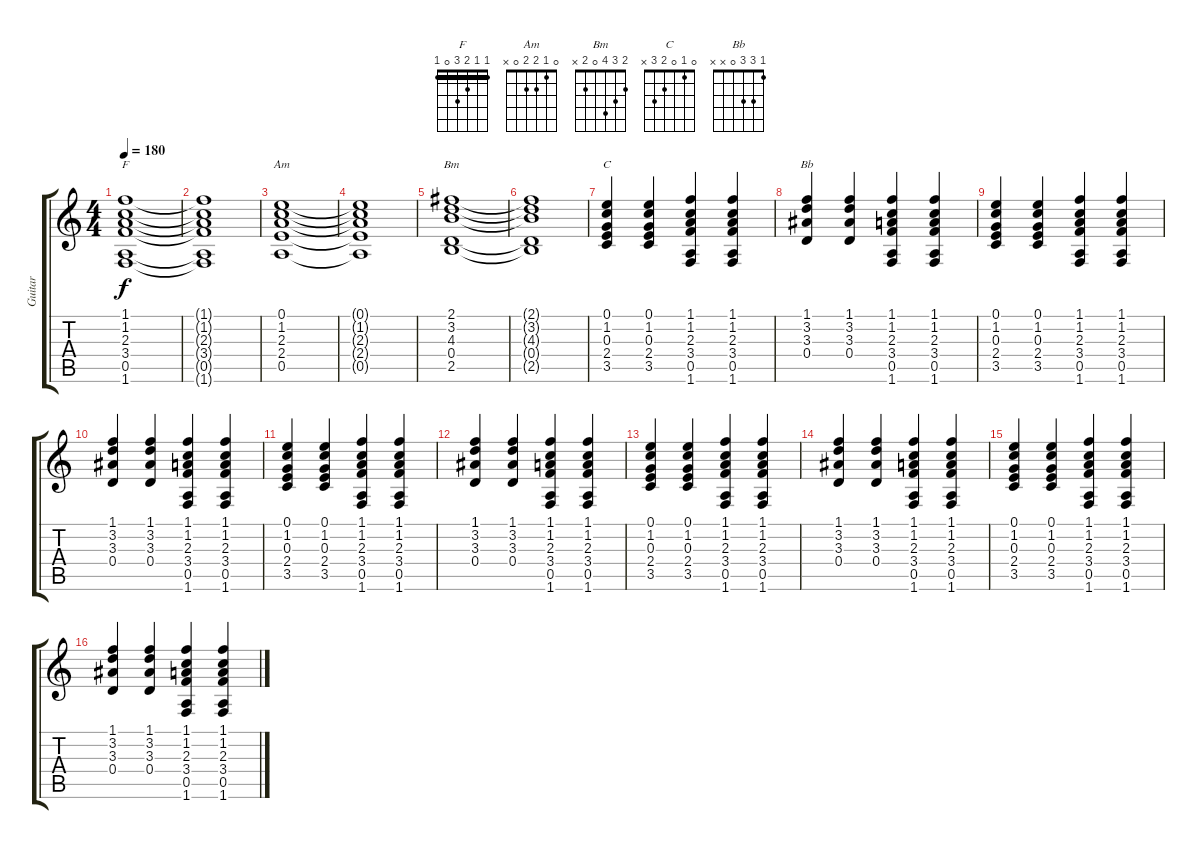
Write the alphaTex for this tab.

\track ("Guitar" "Guitar") {instrument electricguitarjazz}
\staff {score tabs}
\tuning (E4 B3 G3 D3 A2 E2) {hide}
\chord ("F" 1 1 2 3 0 1) {barre 1}
\chord ("Am" 0 1 2 2 0 x)
\chord ("Bm" 2 3 4 0 2 x)
\chord ("C" 0 1 0 2 3 x)
\chord ("Bb" 1 3 3 0 x x)
\ts (4 4)
\tempo 180
\clef g2
\ks c
(1.1 1.2 2.3 3.4 0.5 1.6).1{ch "F" dy f} |
(1.1{t} 1.2{t} 2.3{t} 3.4{t} 0.5{t} 1.6{t}).1 |
(0.1 1.2 2.3 2.4 0.5).1{ch "Am"} |
(0.1{t} 1.2{t} 2.3{t} 2.4{t} 0.5{t}).1 |
(2.1 3.2 4.3 0.4 2.5).1{ch "Bm"} |
(2.1{t} 3.2{t} 4.3{t} 0.4{t} 2.5{t}).1 |
(0.1 1.2 0.3 2.4 3.5).4{ch "C"} (0.1 1.2 0.3 2.4 3.5).4 (1.1 1.2 2.3 3.4 0.5 1.6).4 (1.1 1.2 2.3 3.4 0.5 1.6).4 |
(1.1 3.2 3.3 0.4).4{ch "Bb"} (1.1 3.2 3.3 0.4).4 (1.1 1.2 2.3 3.4 0.5 1.6).4 (1.1 1.2 2.3 3.4 0.5 1.6).4 |
(0.1 1.2 0.3 2.4 3.5).4 (0.1 1.2 0.3 2.4 3.5).4 (1.1 1.2 2.3 3.4 0.5 1.6).4 (1.1 1.2 2.3 3.4 0.5 1.6).4 |
(1.1 3.2 3.3 0.4).4 (1.1 3.2 3.3 0.4).4 (1.1 1.2 2.3 3.4 0.5 1.6).4 (1.1 1.2 2.3 3.4 0.5 1.6).4 |
(0.1 1.2 0.3 2.4 3.5).4 (0.1 1.2 0.3 2.4 3.5).4 (1.1 1.2 2.3 3.4 0.5 1.6).4 (1.1 1.2 2.3 3.4 0.5 1.6).4 |
(1.1 3.2 3.3 0.4).4 (1.1 3.2 3.3 0.4).4 (1.1 1.2 2.3 3.4 0.5 1.6).4 (1.1 1.2 2.3 3.4 0.5 1.6).4 |
(0.1 1.2 0.3 2.4 3.5).4 (0.1 1.2 0.3 2.4 3.5).4 (1.1 1.2 2.3 3.4 0.5 1.6).4 (1.1 1.2 2.3 3.4 0.5 1.6).4 |
(1.1 3.2 3.3 0.4).4 (1.1 3.2 3.3 0.4).4 (1.1 1.2 2.3 3.4 0.5 1.6).4 (1.1 1.2 2.3 3.4 0.5 1.6).4 |
(0.1 1.2 0.3 2.4 3.5).4 (0.1 1.2 0.3 2.4 3.5).4 (1.1 1.2 2.3 3.4 0.5 1.6).4 (1.1 1.2 2.3 3.4 0.5 1.6).4 |
(1.1 3.2 3.3 0.4).4 (1.1 3.2 3.3 0.4).4 (1.1 1.2 2.3 3.4 0.5 1.6).4 (1.1 1.2 2.3 3.4 0.5 1.6).4
